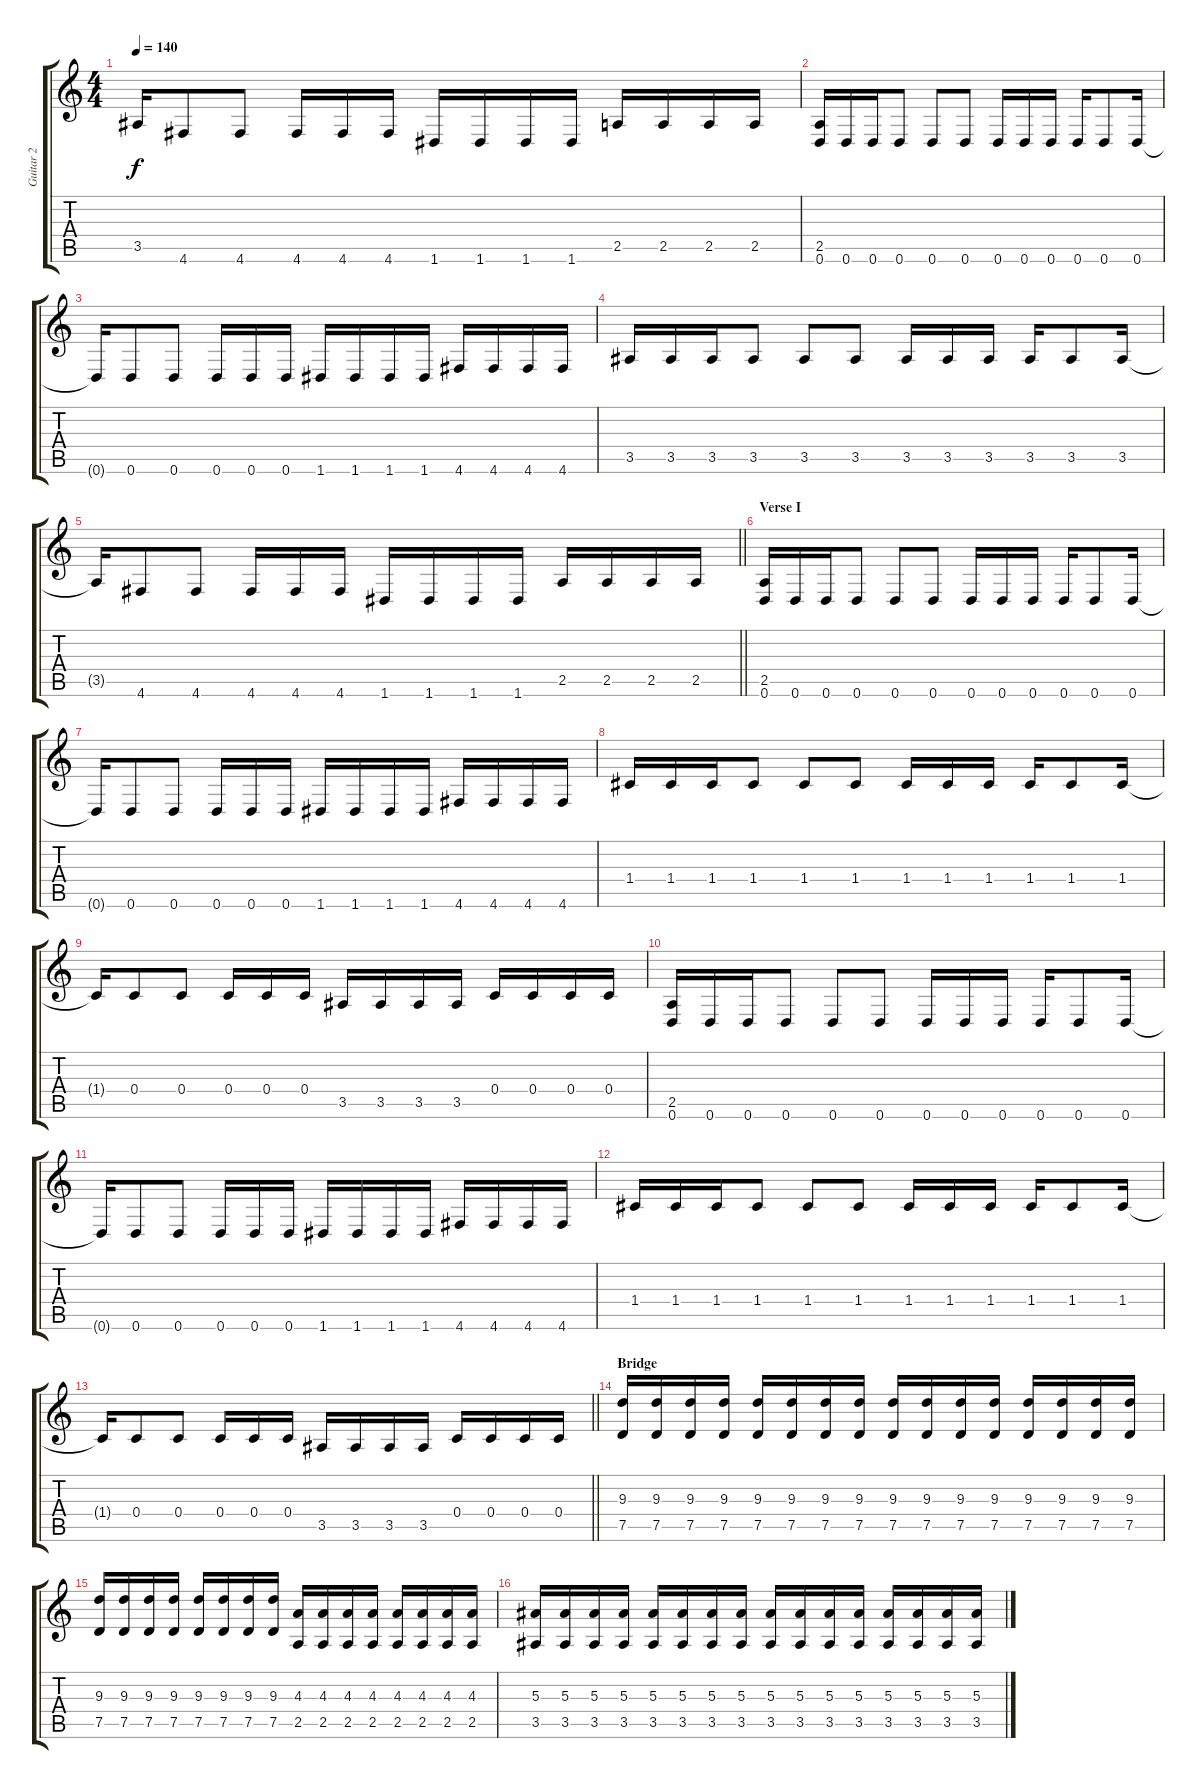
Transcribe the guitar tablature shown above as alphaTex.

\track ("Guitar 2" "Guitar 2") {instrument overdrivenguitar}
\staff {score tabs}
\tuning (D4 A3 F3 C3 G2 D2) {hide}
\ts (4 4)
\tempo 140
\clef g2
\ks c
3.5{t}.16{dy f} 4.6.8 4.6.8 4.6.16 4.6.16 4.6.16 1.6.16 1.6.16 1.6.16 1.6.16 2.5.16 2.5.16 2.5.16 2.5.16 |
(2.5 0.6).16 0.6.16 0.6.16 0.6.8 0.6.8 0.6.8 0.6.16 0.6.16 0.6.16 0.6.16 0.6.8 0.6.16 |
0.6{t}.16 0.6.8 0.6.8 0.6.16 0.6.16 0.6.16 1.6.16 1.6.16 1.6.16 1.6.16 4.6.16 4.6.16 4.6.16 4.6.16 |
3.5.16 3.5.16 3.5.16 3.5.8 3.5.8 3.5.8 3.5.16 3.5.16 3.5.16 3.5.16 3.5.8 3.5.16 |
\barLineRight lightlight
3.5{t}.16 4.6.8 4.6.8 4.6.16 4.6.16 4.6.16 1.6.16 1.6.16 1.6.16 1.6.16 2.5.16 2.5.16 2.5.16 2.5.16 |
\section ("" "Verse I")
(2.5 0.6).16 0.6.16 0.6.16 0.6.8 0.6.8 0.6.8 0.6.16 0.6.16 0.6.16 0.6.16 0.6.8 0.6.16 |
0.6{t}.16 0.6.8 0.6.8 0.6.16 0.6.16 0.6.16 1.6.16 1.6.16 1.6.16 1.6.16 4.6.16 4.6.16 4.6.16 4.6.16 |
1.4.16 1.4.16 1.4.16 1.4.8 1.4.8 1.4.8 1.4.16 1.4.16 1.4.16 1.4.16 1.4.8 1.4.16 |
1.4{t}.16 0.4.8 0.4.8 0.4.16 0.4.16 0.4.16 3.5.16 3.5.16 3.5.16 3.5.16 0.4.16 0.4.16 0.4.16 0.4.16 |
(2.5 0.6).16 0.6.16 0.6.16 0.6.8 0.6.8 0.6.8 0.6.16 0.6.16 0.6.16 0.6.16 0.6.8 0.6.16 |
0.6{t}.16 0.6.8 0.6.8 0.6.16 0.6.16 0.6.16 1.6.16 1.6.16 1.6.16 1.6.16 4.6.16 4.6.16 4.6.16 4.6.16 |
1.4.16 1.4.16 1.4.16 1.4.8 1.4.8 1.4.8 1.4.16 1.4.16 1.4.16 1.4.16 1.4.8 1.4.16 |
\barLineRight lightlight
1.4{t}.16 0.4.8 0.4.8 0.4.16 0.4.16 0.4.16 3.5.16 3.5.16 3.5.16 3.5.16 0.4.16 0.4.16 0.4.16 0.4.16 |
\section ("" "Bridge")
(9.3 7.5).16 (9.3 7.5).16 (9.3 7.5).16 (9.3 7.5).16 (9.3 7.5).16 (9.3 7.5).16 (9.3 7.5).16 (9.3 7.5).16 (9.3 7.5).16 (9.3 7.5).16 (9.3 7.5).16 (9.3 7.5).16 (9.3 7.5).16 (9.3 7.5).16 (9.3 7.5).16 (9.3 7.5).16 |
(9.3 7.5).16 (9.3 7.5).16 (9.3 7.5).16 (9.3 7.5).16 (9.3 7.5).16 (9.3 7.5).16 (9.3 7.5).16 (9.3 7.5).16 (4.3 2.5).16 (4.3 2.5).16 (4.3 2.5).16 (4.3 2.5).16 (4.3 2.5).16 (4.3 2.5).16 (4.3 2.5).16 (4.3 2.5).16 |
(5.3 3.5).16 (5.3 3.5).16 (5.3 3.5).16 (5.3 3.5).16 (5.3 3.5).16 (5.3 3.5).16 (5.3 3.5).16 (5.3 3.5).16 (5.3 3.5).16 (5.3 3.5).16 (5.3 3.5).16 (5.3 3.5).16 (5.3 3.5).16 (5.3 3.5).16 (5.3 3.5).16 (5.3 3.5).16
